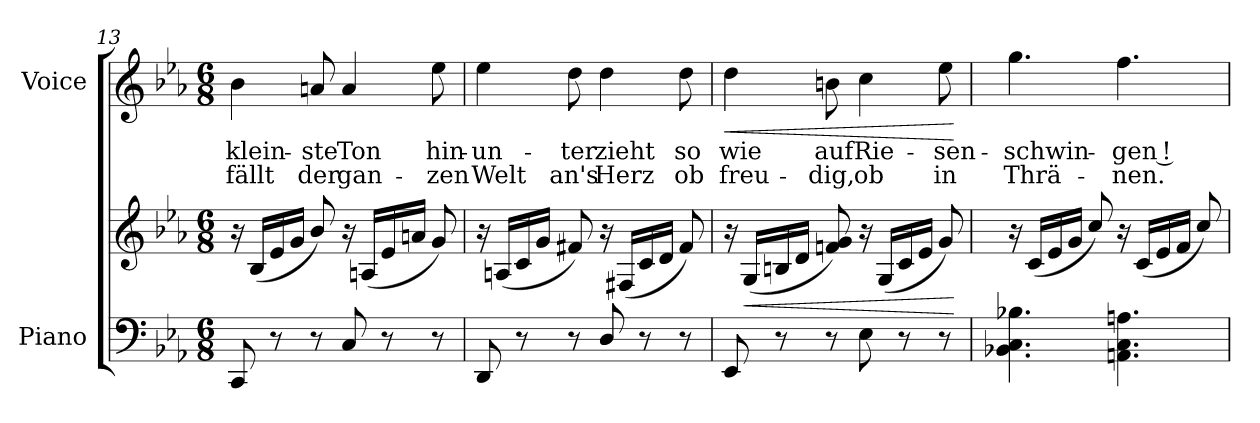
**kern	**kern	**dynam	**kern	**text	**text	**dynam
*part2	*part2	*part2	*part1	*part1	*part1	*part1
*staff3	*staff2	*staff2/3	*staff1	*staff1	*staff1	*staff1
*I"Piano	*	*	*I"Voice	*	*	*
*I'Pno	*	*	*	*	*	*
*clefF4	*clefG2	*	*clefG2	*	*	*
*k[b-e-a-]	*k[b-e-a-]	*	*k[b-e-a-]	*	*	*
*M6/8	*M6/8	*	*M6/8	*	*	*
=13	=13	=13	=13	=13	=13	=13
!	!	!	!	!LO:LY:b	!LO:LY:b	!
8CC/	16r	.	4b-\	klein-	fällt	.
.	(<16B-/LL	.	.	.	.	.
8r	16e-/	.	.	.	.	.
.	16g/JJ	.	.	.	.	.
!	!	!	!	!LO:LY:b	!LO:LY:b	!
8r	8b-/)	.	8an/	-ste	der	.
!	!	!	!	!LO:LY:b	!LO:LY:b	!
8C/	16r	.	4a/	Ton	gan-	.
.	(<16An/LL	.	.	.	.	.
8r	16e-/	.	.	.	.	.
.	16an/JJ	.	.	.	.	.
!	!	!	!	!LO:LY:b	!LO:LY:b	!
8r	8g/)	.	8ee-\	hin-	-zen	.
=14	=14	=14	=14	=14	=14	=14
!	!	!	!	!LO:LY:b	!LO:LY:b	!
8DD/	16r	.	4ee-\	-un-	Welt	.
.	(<16An/LL	.	.	.	.	.
8r	16c/	.	.	.	.	.
.	16g/JJ	.	.	.	.	.
!	!	!	!	!LO:LY:b	!LO:LY:b	!
8r	8f#X/)	.	8dd\	-ter	an's	.
!	!	!	!	!LO:LY:b	!LO:LY:b	!
8D/	16r	.	4dd\	zieht	Herz	.
.	(<16F#X/LL	.	.	.	.	.
8r	16c/	.	.	.	.	.
.	16d/JJ	.	.	.	.	.
!	!	!	!	!LO:LY:b	!LO:LY:b	!
8r	8f#/)	.	8dd\	so	ob	.
!!LO:LB:g=z
=15	=15	=15	=15	=15	=15	=15
!	!	!	!	!LO:LY:b	!LO:LY:b	!LO:HP:b
8EE-/	16r	.	4dd\	wie	freu-	<
!	!	!LO:HP:b	!	!	!	!
.	(<16G/LL	<	.	.	.	.
8r	16Bn/	.	.	.	.	.
.	16d/JJ	.	.	.	.	.
!	!	!	!	!LO:LY:b	!LO:LY:b	!
8r	8fn/ 8g/)	.	8bn\	auf	-dig,	.
!	!	!	!	!LO:LY:b	!LO:LY:b	!
8E-\	16r	.	4cc\	Rie-	ob	.
.	(<16G/LL	.	.	.	.	.
8r	16c/	.	.	.	.	.
.	16e-/JJ	.	.	.	.	.
!	!	!	!	!LO:LY:b	!LO:LY:b	!
8r	8g/)	.	8ee-\	-sen-	in	.
.	.	[	.	.	.	[
=16	=16	=16	=16	=16	=16	=16
!	!	!	!	!LO:LY:b	!LO:LY:b	!
4.BB-X\ 4.C\ 4.B-X\	16r	.	4.gg\	-schwin-	Thrä-	.
.	(<16c/LL	.	.	.	.	.
.	16e-/	.	.	.	.	.
.	16g/JJ	.	.	.	.	.
.	8cc/)	.	.	.	.	.
!	!	!	!	!LO:LY:b	!LO:LY:b	!
4.AAn\ 4.C\ 4.An\	16r	.	4.ff\	-gen !	-nen.	.
.	(<16c/LL	.	.	.	.	.
.	16e-/	.	.	.	.	.
.	16f/JJ	.	.	.	.	.
.	8cc/)	.	.	.	.	.
=	=	=	=	=	=	=
*-	*-	*-	*-	*-	*-	*-
